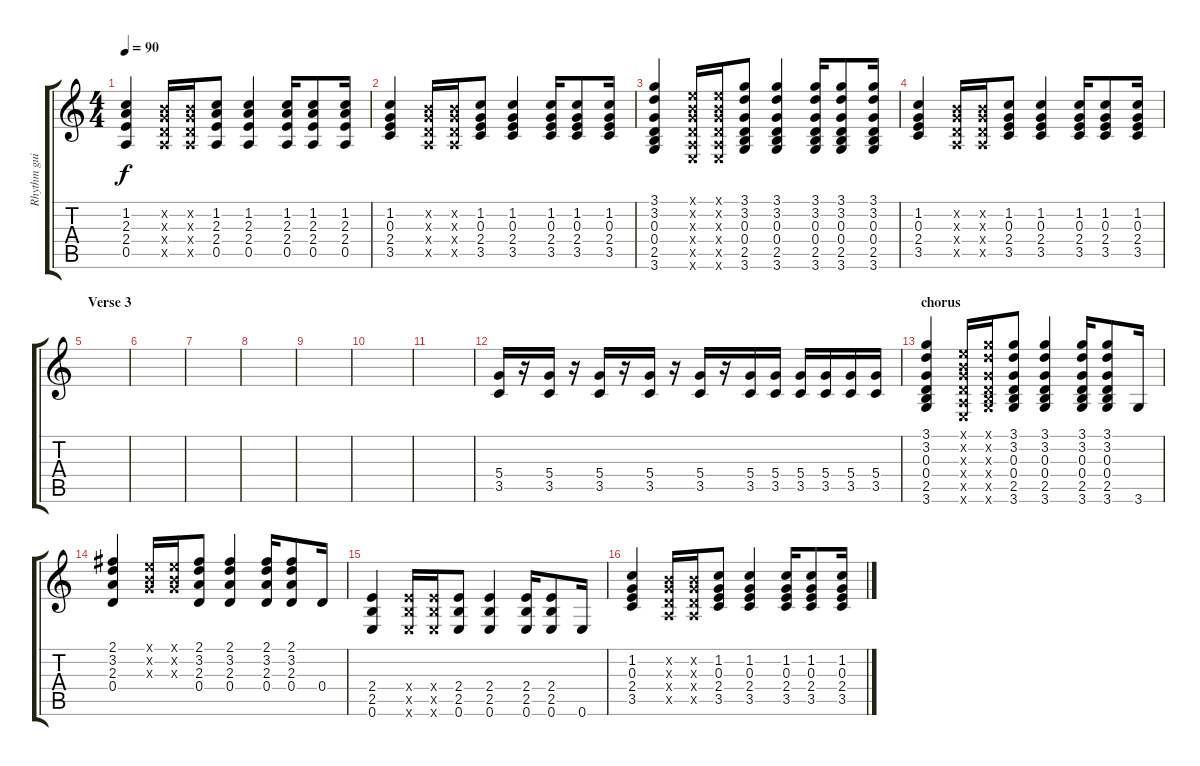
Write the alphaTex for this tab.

\track ("Rhythm guitar" "Rhythm gui") {instrument distortionguitar}
\staff {score tabs}
\tuning (E4 B3 G3 D3 A2 E2) {hide}
\ts (4 4)
\tempo 90
\clef g2
\ks c
(1.2 2.3 2.4 0.5).4{dy f} (0.2{x} 0.3{x} 0.4{x} 0.5{x}).16 (0.2{x} 0.3{x} 0.4{x} 0.5{x}).16 (1.2 2.3 2.4 0.5).8 (1.2 2.3 2.4 0.5).4 (1.2 2.3 2.4 0.5).16 (1.2 2.3 2.4 0.5).8 (1.2 2.3 2.4 0.5).16 |
(1.2 0.3 2.4 3.5).4 (0.2{x} 0.3{x} 0.4{x} 0.5{x}).16 (0.2{x} 0.3{x} 0.4{x} 0.5{x}).16 (1.2 0.3 2.4 3.5).8 (1.2 0.3 2.4 3.5).4 (1.2 0.3 2.4 3.5).16 (1.2 0.3 2.4 3.5).8 (1.2 0.3 2.4 3.5).16 |
(3.1 3.2 0.3 0.4 2.5 3.6).4 (0.1{x} 0.2{x} 0.3{x} 0.4{x} 0.5{x} 0.6{x}).16 (0.1{x} 0.2{x} 0.3{x} 0.4{x} 0.5{x} 0.6{x}).16 (3.1 3.2 0.3 0.4 2.5 3.6).8 (3.1 3.2 0.3 0.4 2.5 3.6).4 (3.1 3.2 0.3 0.4 2.5 3.6).16 (3.1 3.2 0.3 0.4 2.5 3.6).8 (3.1 3.2 0.3 0.4 2.5 3.6).16 |
(1.2 0.3 2.4 3.5).4 (0.2{x} 0.3{x} 0.4{x} 0.5{x}).16 (0.2{x} 0.3{x} 0.4{x} 0.5{x}).16 (1.2 0.3 2.4 3.5).8 (1.2 0.3 2.4 3.5).4 (1.2 0.3 2.4 3.5).16 (1.2 0.3 2.4 3.5).8 (1.2 0.3 2.4 3.5).16 |
\section ("" "Verse 3")
|
|
|
|
|
|
|
(5.4 3.5).16 r.16 (5.4 3.5).16 r.16 (5.4 3.5).16 r.16 (5.4 3.5).16 r.16 (5.4 3.5).16 r.16 (5.4 3.5).16 (5.4 3.5).16 (5.4 3.5).16 (5.4 3.5).16 (5.4 3.5).16 (5.4 3.5).16 |
\section ("" "chorus")
(3.1 3.2 0.3 0.4 2.5 3.6).4 (0.1{x} 0.2{x} 0.3{x} 0.4{x} 0.5{x} 0.6{x}).16 (3.1{x} 3.2{x} 0.3{x} 0.4{x} 2.5{x} 3.6{x}).16 (3.1 3.2 0.3 0.4 2.5 3.6).8 (3.1 3.2 0.3 0.4 2.5 3.6).4 (3.1 3.2 0.3 0.4 2.5 3.6).16 (3.1 3.2 0.3 0.4 2.5 3.6).8 3.6.16 |
(2.1 3.2 2.3 0.4).4 (0.1{x} 0.2{x} 0.3{x}).16 (0.1{x} 0.2{x} 0.3{x}).16 (2.1 3.2 2.3 0.4).8 (2.1 3.2 2.3 0.4).4 (2.1 3.2 2.3 0.4).16 (2.1 3.2 2.3 0.4).8 0.4.16 |
(2.4 2.5 0.6).4 (2.4{x} 2.5{x} 0.6{x}).16 (2.4{x} 2.5{x} 0.6{x}).16 (2.4 2.5 0.6).8 (2.4 2.5 0.6).4 (2.4 2.5 0.6).16 (2.4 2.5 0.6).8 0.6.16 |
(1.2 0.3 2.4 3.5).4 (0.2{x} 0.3{x} 0.4{x} 0.5{x}).16 (0.2{x} 0.3{x} 0.4{x} 0.5{x}).16 (1.2 0.3 2.4 3.5).8 (1.2 0.3 2.4 3.5).4 (1.2 0.3 2.4 3.5).16 (1.2 0.3 2.4 3.5).8 (1.2 0.3 2.4 3.5).16
